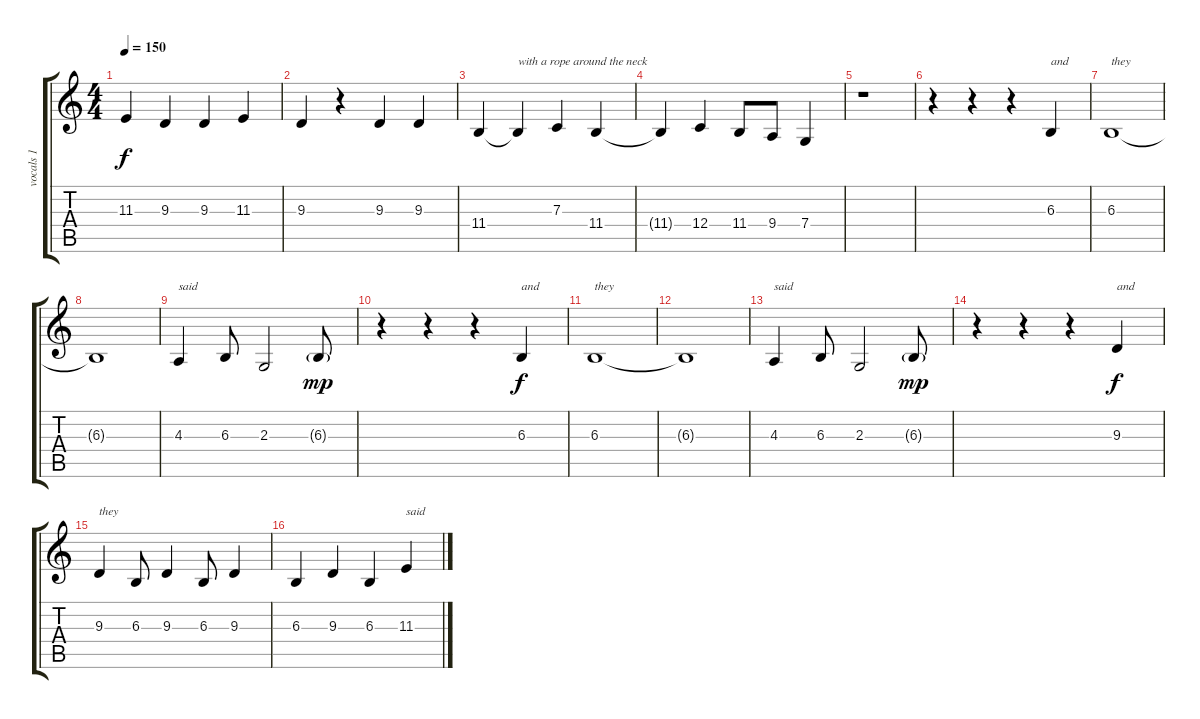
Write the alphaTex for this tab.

\track ("vocals 1" "vocals 1") {instrument lead2sawtooth}
\staff {score tabs}
\tuning (D4 A3 F3 C3 G2 C2) {hide}
\ts (4 4)
\tempo 150
\clef g2
\ks c
11.3.4{dy f} 9.3.4 9.3.4 11.3.4 |
9.3.4 r.4 9.3.4 9.3.4 |
11.4.4 11.4{t}.4{txt "with a rope around the neck"} 7.3.4 11.4.4 |
11.4{t}.4 12.4.4 11.4.8 9.4.8 7.4.4 |
r.1 |
r.4 r.4 r.4 6.3.4{txt "and"} |
6.3.1{txt "they"} |
6.3{t}.1 |
4.3.4{txt "said"} 6.3.8 2.3.2 6.3{g}.8{dy mp} |
r.4 r.4 r.4 6.3.4{txt "and" dy f} |
6.3.1{txt "they"} |
6.3{t}.1 |
4.3.4{txt "said"} 6.3.8 2.3.2 6.3{g}.8{dy mp} |
r.4 r.4 r.4 9.3.4{txt "and" dy f} |
9.3.4{txt "they"} 6.3.8 9.3.4 6.3.8 9.3.4 |
6.3.4 9.3.4 6.3.4 11.3.4{txt "said"}
